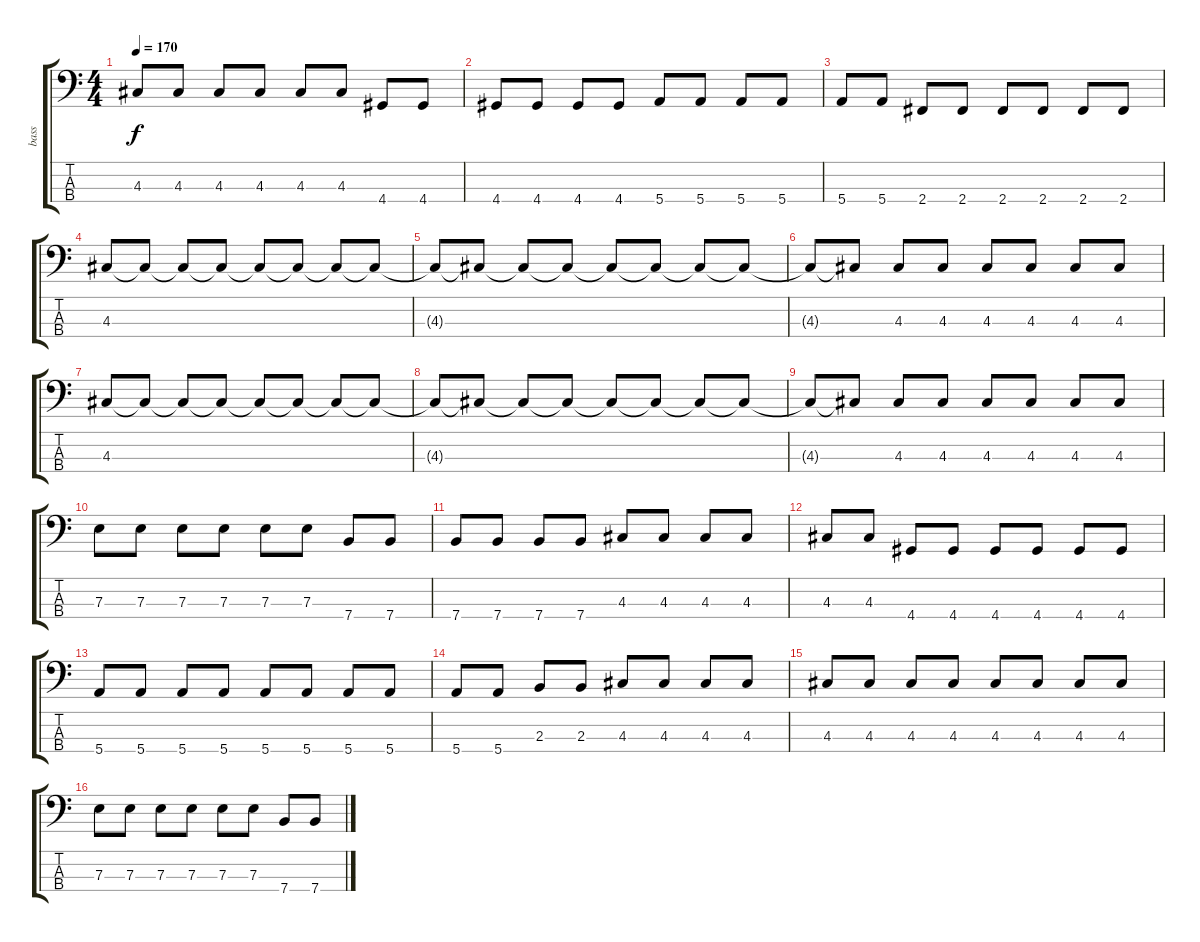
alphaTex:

\track ("bass" "bass") {instrument electricbassfinger}
\staff {score tabs}
\tuning (G2 D2 A1 E1) {hide}
\ts (4 4)
\tempo 170
\clef f4
\ks c
4.3.8{dy f} 4.3.8 4.3.8 4.3.8 4.3.8 4.3.8 4.4.8 4.4.8 |
4.4.8 4.4.8 4.4.8 4.4.8 5.4.8 5.4.8 5.4.8 5.4.8 |
5.4.8 5.4.8 2.4.8 2.4.8 2.4.8 2.4.8 2.4.8 2.4.8 |
4.3.8 4.3{t}.8 4.3{t}.8 4.3{t}.8 4.3{t}.8 4.3{t}.8 4.3{t}.8 4.3{t}.8 |
4.3{t}.8 4.3{t}.8 4.3{t}.8 4.3{t}.8 4.3{t}.8 4.3{t}.8 4.3{t}.8 4.3{t}.8 |
4.3{t}.8 4.3{t}.8 4.3.8 4.3.8 4.3.8 4.3.8 4.3.8 4.3.8 |
4.3.8 4.3{t}.8 4.3{t}.8 4.3{t}.8 4.3{t}.8 4.3{t}.8 4.3{t}.8 4.3{t}.8 |
4.3{t}.8 4.3{t}.8 4.3{t}.8 4.3{t}.8 4.3{t}.8 4.3{t}.8 4.3{t}.8 4.3{t}.8 |
4.3{t}.8 4.3{t}.8 4.3.8 4.3.8 4.3.8 4.3.8 4.3.8 4.3.8 |
7.3.8 7.3.8 7.3.8 7.3.8 7.3.8 7.3.8 7.4.8 7.4.8 |
7.4.8 7.4.8 7.4.8 7.4.8 4.3.8 4.3.8 4.3.8 4.3.8 |
4.3.8 4.3.8 4.4.8 4.4.8 4.4.8 4.4.8 4.4.8 4.4.8 |
5.4.8 5.4.8 5.4.8 5.4.8 5.4.8 5.4.8 5.4.8 5.4.8 |
5.4.8 5.4.8 2.3.8 2.3.8 4.3.8 4.3.8 4.3.8 4.3.8 |
4.3.8 4.3.8 4.3.8 4.3.8 4.3.8 4.3.8 4.3.8 4.3.8 |
7.3.8 7.3.8 7.3.8 7.3.8 7.3.8 7.3.8 7.4.8 7.4.8
